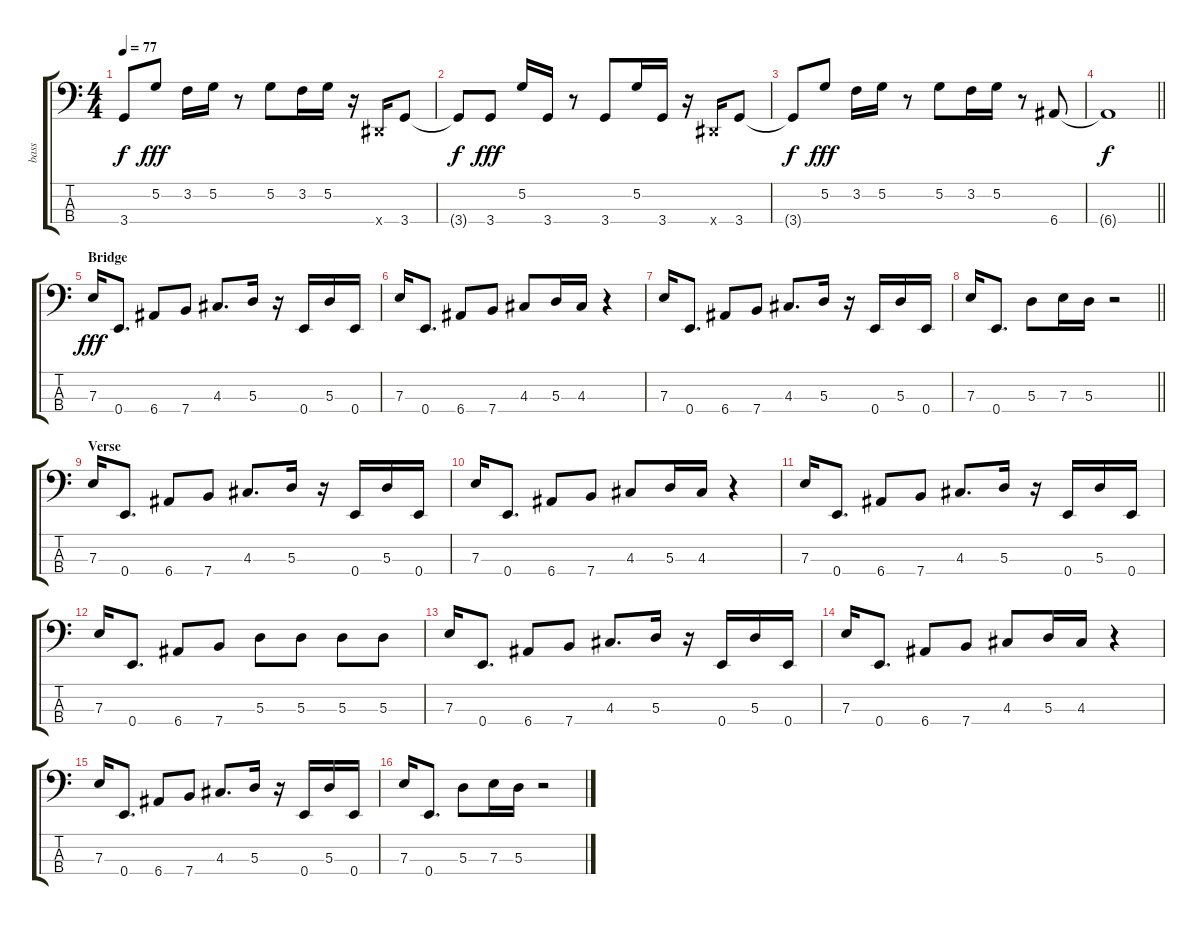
\track ("bass" "bass") {instrument electricguitarjazz}
\staff {score tabs}
\tuning (G2 D2 A1 E1) {hide}
\ts (4 4)
\tempo 77
\clef f4
\ks c
3.4{t}.8{dy f} 5.2.8{dy fff} 3.2.16 5.2.16 r.8 5.2.8 3.2.16 5.2.16 r.16 -1.4{x}.16 3.4.8 |
3.4{t}.8{dy f} 3.4.8{dy fff} 5.2.16 3.4.16 r.8 3.4.8 5.2.16 3.4.16 r.16 -1.4{x}.16 3.4.8 |
3.4{t}.8{dy f} 5.2.8{dy fff} 3.2.16 5.2.16 r.8 5.2.8 3.2.16 5.2.16 r.8 6.4.8 |
\barLineRight lightlight
6.4{t}.1{dy f} |
\section ("" "Bridge")
7.3.16{dy fff} 0.4.8{d} 6.4.8 7.4.8 4.3.8{d} 5.3.16 r.16 0.4.16 5.3.16 0.4.16 |
7.3.16 0.4.8{d} 6.4.8 7.4.8 4.3.8 5.3.16 4.3.16 r.4 |
7.3.16 0.4.8{d} 6.4.8 7.4.8 4.3.8{d} 5.3.16 r.16 0.4.16 5.3.16 0.4.16 |
\barLineRight lightlight
7.3.16 0.4.8{d} 5.3.8 7.3.16 5.3.16 r.2 |
\section ("" "Verse")
7.3.16 0.4.8{d} 6.4.8 7.4.8 4.3.8{d} 5.3.16 r.16 0.4.16 5.3.16 0.4.16 |
7.3.16 0.4.8{d} 6.4.8 7.4.8 4.3.8 5.3.16 4.3.16 r.4 |
7.3.16 0.4.8{d} 6.4.8 7.4.8 4.3.8{d} 5.3.16 r.16 0.4.16 5.3.16 0.4.16 |
7.3.16 0.4.8{d} 6.4.8 7.4.8 5.3.8 5.3.8 5.3.8 5.3.8 |
7.3.16 0.4.8{d} 6.4.8 7.4.8 4.3.8{d} 5.3.16 r.16 0.4.16 5.3.16 0.4.16 |
7.3.16 0.4.8{d} 6.4.8 7.4.8 4.3.8 5.3.16 4.3.16 r.4 |
7.3.16 0.4.8{d} 6.4.8 7.4.8 4.3.8{d} 5.3.16 r.16 0.4.16 5.3.16 0.4.16 |
7.3.16 0.4.8{d} 5.3.8 7.3.16 5.3.16 r.2
